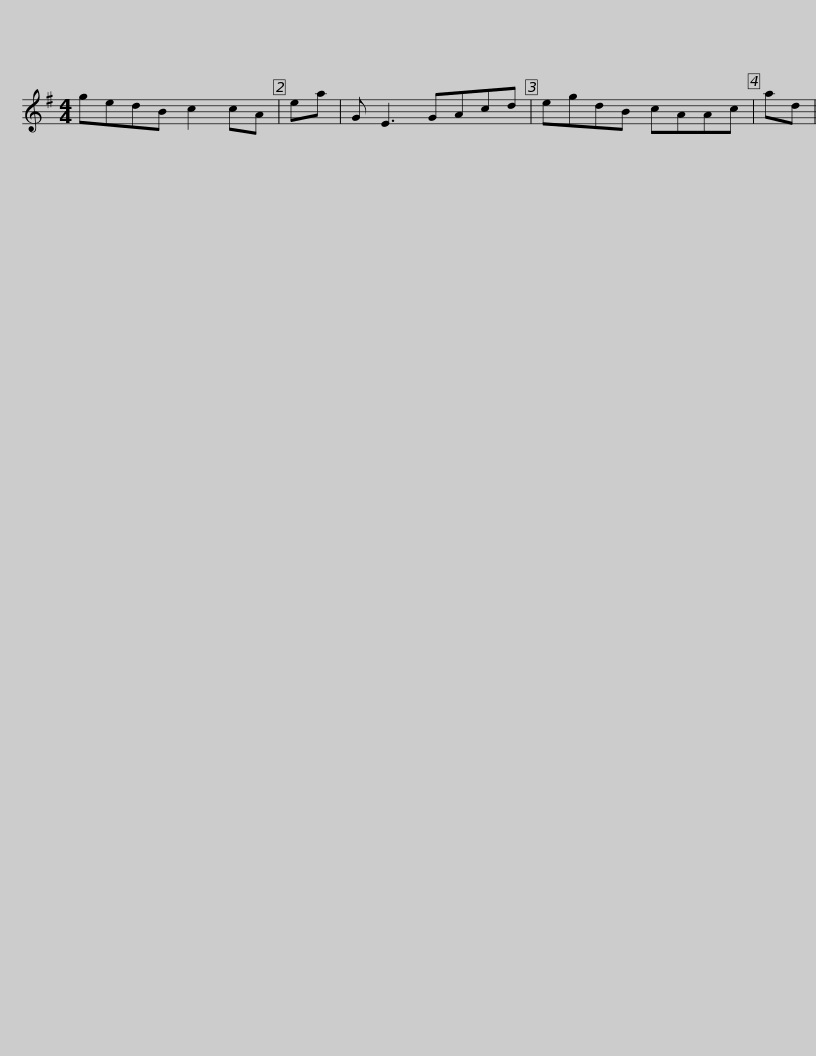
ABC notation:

X:1
L:1/8
M:4/4
I:linebreak $
K:G
V:1 treble
V:1
 gedB c2 cA | ea | G E3 GAcd | egdB cAAc | ad | %5
